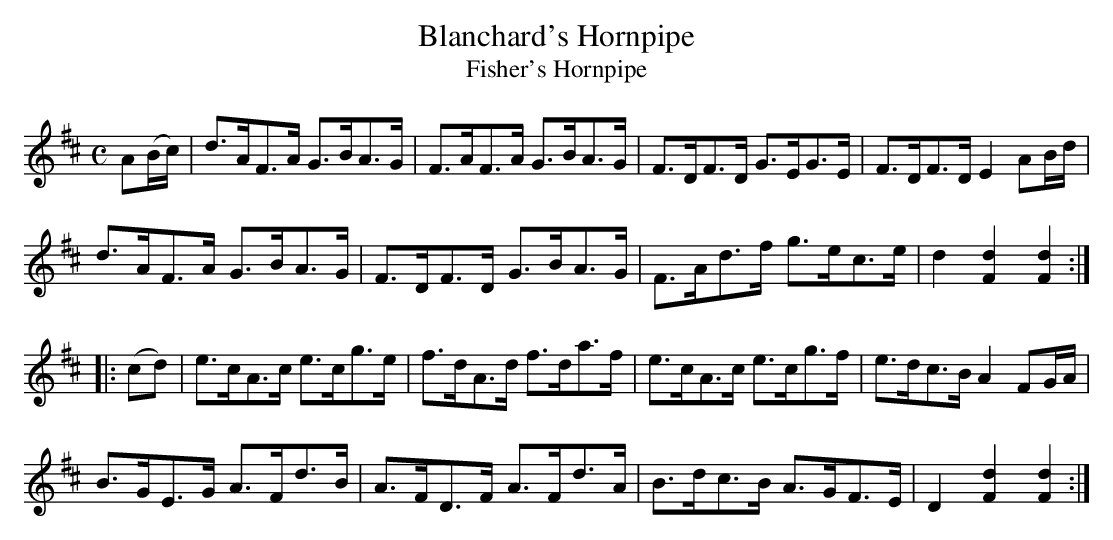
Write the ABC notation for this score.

X:1
T:Blanchard's Hornpipe
T:Fisher's Hornpipe
M:C
L:1/8
K:D
A(B/c/)|d>AF>A G>BA>G|F>AF>A G>BA>G|F>DF>D G>EG>E|F>DF>D E2 AB/d/|
d>AF>A G>BA>G|F>DF>D G>BA>G|F>Ad>f g>ec>e|d2[F2d2][F2d2]:|
|:(cd)|e>cA>c e>cg>e|f>dA>d f>da>f|e>cA>c e>cg>f|e>dc>B A2 FG/A/|
B>GE>G A>Fd>B|A>FD>F A>Fd>A|B>dc>B A>GF>E|D2 [F2d2][F2d2]:|
